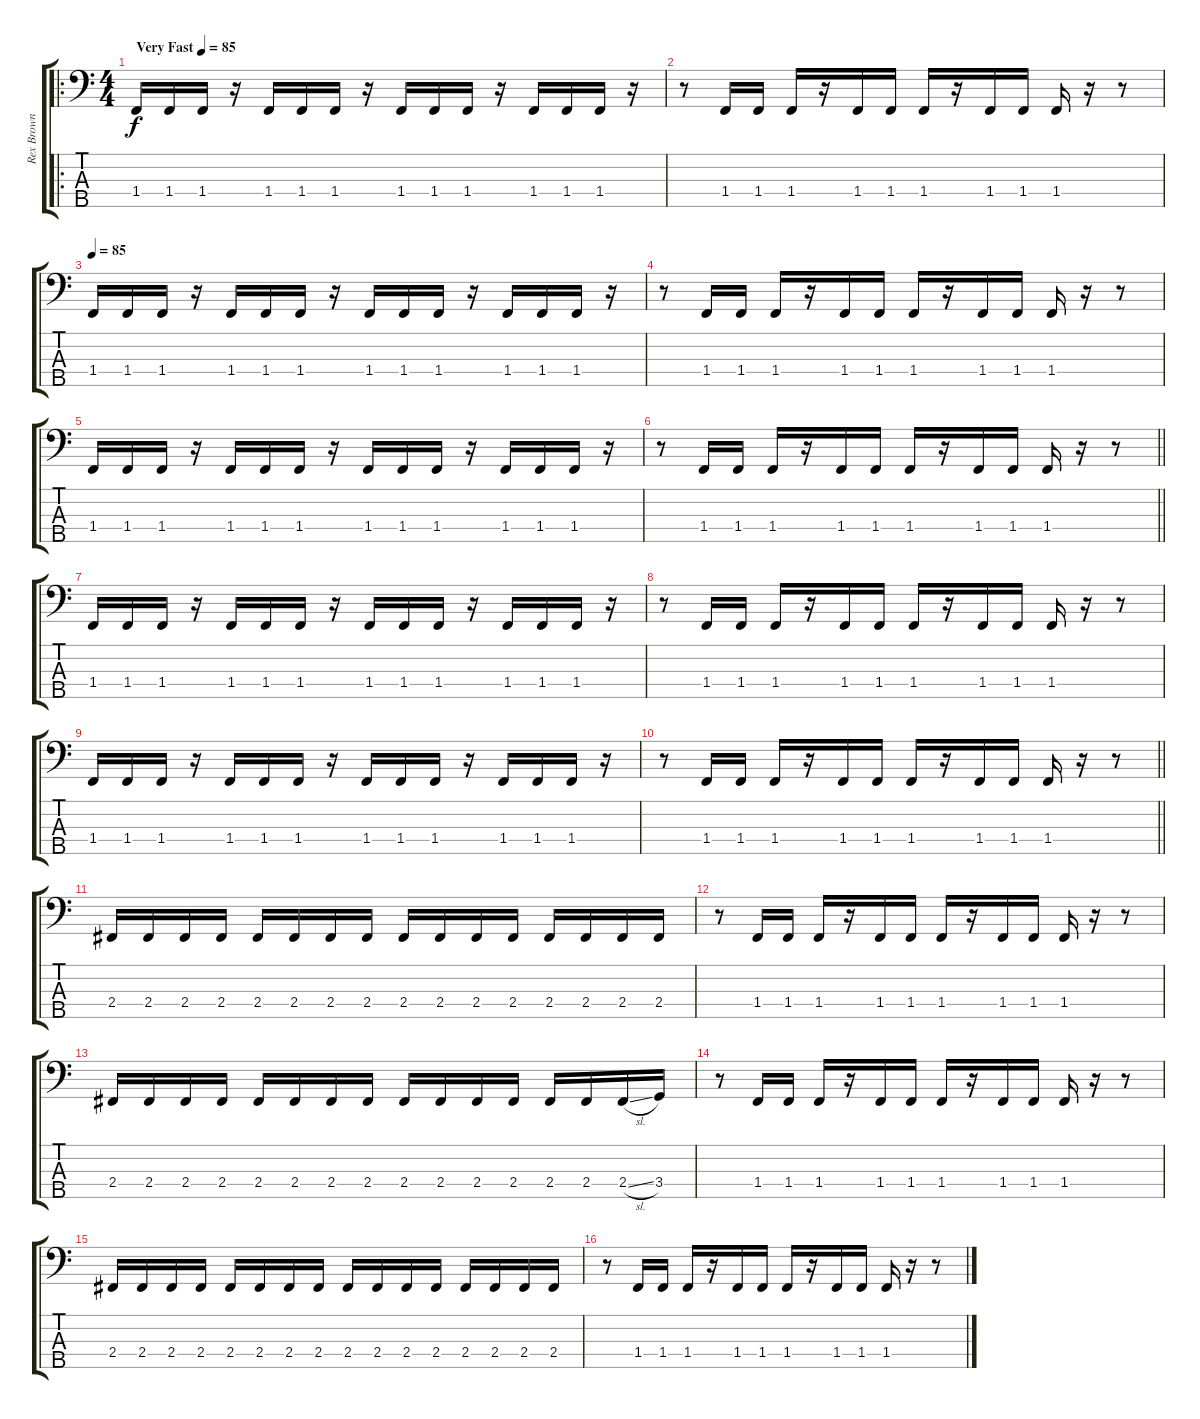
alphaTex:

\track ("Rex Brown " "Rex Brown ") {instrument electricbasspick}
\staff {score tabs}
\tuning (G2 D2 A1 E1 B0) {hide}
\ro
\ts (4 4)
\tempo (85 "Very Fast")
\clef f4
\ks c
1.4.16{dy f instrument electricbasspick} 1.4.16 1.4.16 r.16 1.4.16 1.4.16 1.4.16 r.16 1.4.16 1.4.16 1.4.16 r.16 1.4.16 1.4.16 1.4.16 r.16 |
r.8 1.4.16 1.4.16 1.4.16 r.16 1.4.16 1.4.16 1.4.16 r.16 1.4.16 1.4.16 1.4.16 r.16 r.8 |
\tempo 85
1.4.16 1.4.16 1.4.16 r.16 1.4.16 1.4.16 1.4.16 r.16 1.4.16 1.4.16 1.4.16 r.16 1.4.16 1.4.16 1.4.16 r.16 |
r.8 1.4.16 1.4.16 1.4.16 r.16 1.4.16 1.4.16 1.4.16 r.16 1.4.16 1.4.16 1.4.16 r.16 r.8 |
1.4.16 1.4.16 1.4.16 r.16 1.4.16 1.4.16 1.4.16 r.16 1.4.16 1.4.16 1.4.16 r.16 1.4.16 1.4.16 1.4.16 r.16 |
\barLineRight lightlight
r.8 1.4.16 1.4.16 1.4.16 r.16 1.4.16 1.4.16 1.4.16 r.16 1.4.16 1.4.16 1.4.16 r.16 r.8 |
1.4.16 1.4.16 1.4.16 r.16 1.4.16 1.4.16 1.4.16 r.16 1.4.16 1.4.16 1.4.16 r.16 1.4.16 1.4.16 1.4.16 r.16 |
r.8 1.4.16 1.4.16 1.4.16 r.16 1.4.16 1.4.16 1.4.16 r.16 1.4.16 1.4.16 1.4.16 r.16 r.8 |
1.4.16 1.4.16 1.4.16 r.16 1.4.16 1.4.16 1.4.16 r.16 1.4.16 1.4.16 1.4.16 r.16 1.4.16 1.4.16 1.4.16 r.16 |
\barLineRight lightlight
r.8 1.4.16 1.4.16 1.4.16 r.16 1.4.16 1.4.16 1.4.16 r.16 1.4.16 1.4.16 1.4.16 r.16 r.8 |
2.4.16 2.4.16 2.4.16 2.4.16 2.4.16 2.4.16 2.4.16 2.4.16 2.4.16 2.4.16 2.4.16 2.4.16 2.4.16 2.4.16 2.4.16 2.4.16 |
r.8 1.4.16 1.4.16 1.4.16 r.16 1.4.16 1.4.16 1.4.16 r.16 1.4.16 1.4.16 1.4.16 r.16 r.8 |
2.4.16 2.4.16 2.4.16 2.4.16 2.4.16 2.4.16 2.4.16 2.4.16 2.4.16 2.4.16 2.4.16 2.4.16 2.4.16 2.4.16 2.4{sl}.16 3.4.16 |
r.8 1.4.16 1.4.16 1.4.16 r.16 1.4.16 1.4.16 1.4.16 r.16 1.4.16 1.4.16 1.4.16 r.16 r.8 |
2.4.16 2.4.16 2.4.16 2.4.16 2.4.16 2.4.16 2.4.16 2.4.16 2.4.16 2.4.16 2.4.16 2.4.16 2.4.16 2.4.16 2.4.16 2.4.16 |
r.8 1.4.16 1.4.16 1.4.16 r.16 1.4.16 1.4.16 1.4.16 r.16 1.4.16 1.4.16 1.4.16 r.16 r.8
